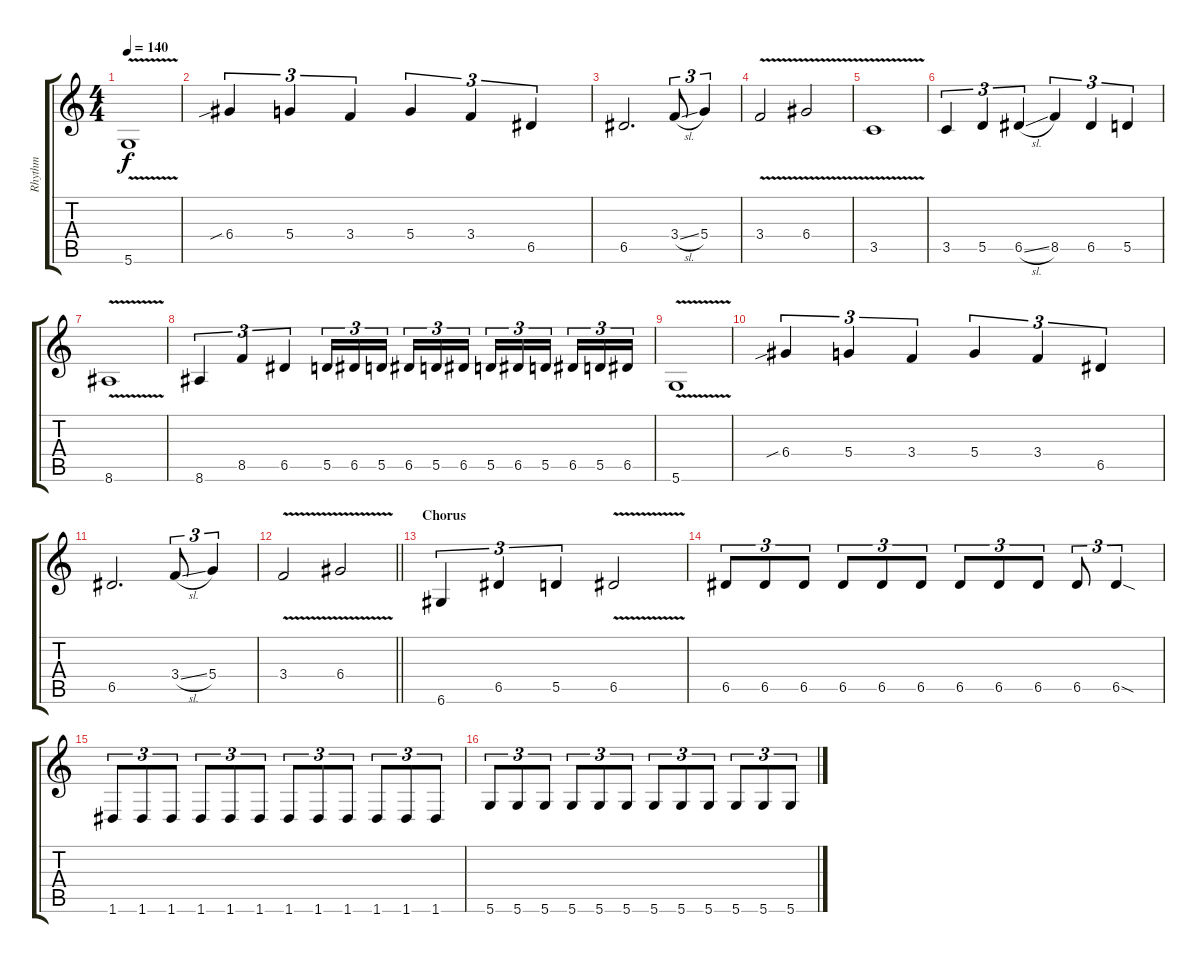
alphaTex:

\track ("Rhythm" "Rhythm") {instrument overdrivenguitar}
\staff {score tabs}
\tuning (E4 B3 G3 D3 A2 D2) {hide}
\ts (4 4)
\tempo 140
\clef g2
\ks c
5.6{v}.1{dy f} |
6.4{sib}.4{tu (3 2)} 5.4.4{tu (3 2)} 3.4.4{tu (3 2)} 5.4.4{tu (3 2)} 3.4.4{tu (3 2)} 6.5.4{tu (3 2)} |
6.5.2{d} 3.4{sl}.8{tu (3 2)} 5.4.4{tu (3 2)} |
3.4{v}.2 6.4{v}.2 |
3.5{v}.1 |
3.5.4{tu (3 2)} 5.5.4{tu (3 2)} 6.5{sl}.4{tu (3 2)} 8.5.4{tu (3 2)} 6.5.4{tu (3 2)} 5.5.4{tu (3 2)} |
8.6{v}.1 |
8.6.4{tu (3 2)} 8.5.4{tu (3 2)} 6.5.4{tu (3 2)} 5.5.16{tu (3 2)} 6.5.16{tu (3 2)} 5.5.16{tu (3 2) beam splitsecondary} 6.5.16{tu (3 2)} 5.5.16{tu (3 2)} 6.5.16{tu (3 2)} 5.5.16{tu (3 2)} 6.5.16{tu (3 2)} 5.5.16{tu (3 2) beam splitsecondary} 6.5.16{tu (3 2)} 5.5.16{tu (3 2)} 6.5.16{tu (3 2)} |
5.6{v}.1 |
6.4{sib}.4{tu (3 2)} 5.4.4{tu (3 2)} 3.4.4{tu (3 2)} 5.4.4{tu (3 2)} 3.4.4{tu (3 2)} 6.5.4{tu (3 2)} |
6.5.2{d} 3.4{sl}.8{tu (3 2)} 5.4.4{tu (3 2)} |
\barLineRight lightlight
3.4{v}.2 6.4{v}.2 |
\section ("" "Chorus")
6.6.4{tu (3 2)} 6.5.4{tu (3 2)} 5.5.4{tu (3 2)} 6.5{v}.2 |
6.5.8{tu (3 2)} 6.5.8{tu (3 2)} 6.5.8{tu (3 2)} 6.5.8{tu (3 2)} 6.5.8{tu (3 2)} 6.5.8{tu (3 2)} 6.5.8{tu (3 2)} 6.5.8{tu (3 2)} 6.5.8{tu (3 2)} 6.5.8{tu (3 2)} 6.5{sod}.4{tu (3 2)} |
1.6.8{tu (3 2)} 1.6.8{tu (3 2)} 1.6.8{tu (3 2)} 1.6.8{tu (3 2)} 1.6.8{tu (3 2)} 1.6.8{tu (3 2)} 1.6.8{tu (3 2)} 1.6.8{tu (3 2)} 1.6.8{tu (3 2)} 1.6.8{tu (3 2)} 1.6.8{tu (3 2)} 1.6.8{tu (3 2)} |
5.6.8{tu (3 2)} 5.6.8{tu (3 2)} 5.6.8{tu (3 2)} 5.6.8{tu (3 2)} 5.6.8{tu (3 2)} 5.6.8{tu (3 2)} 5.6.8{tu (3 2)} 5.6.8{tu (3 2)} 5.6.8{tu (3 2)} 5.6.8{tu (3 2)} 5.6.8{tu (3 2)} 5.6.8{tu (3 2)}
